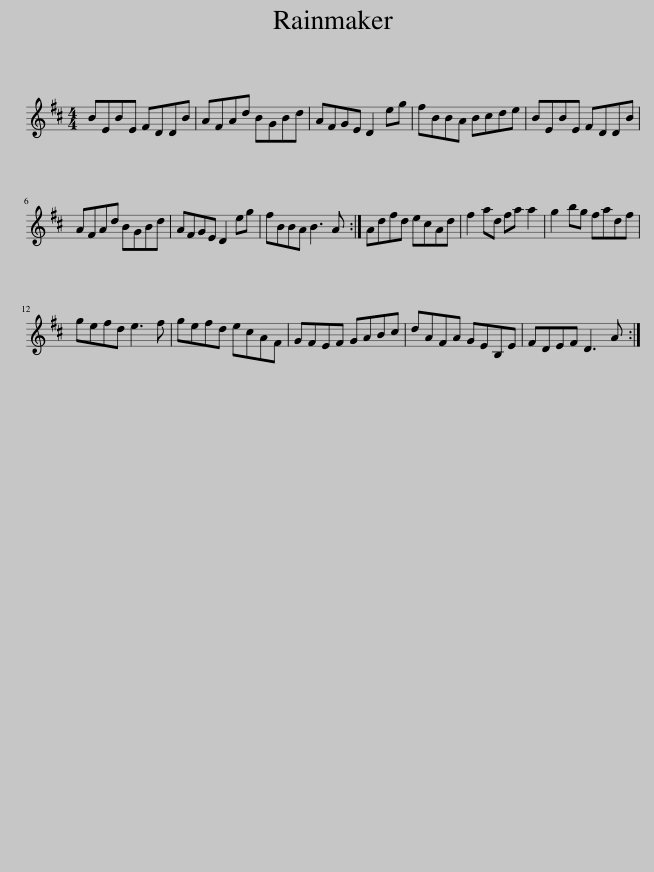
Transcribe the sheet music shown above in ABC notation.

X:1
L:1/8
M:4/4
I:linebreak $
K:D
V:1 treble
V:1
 BEBE FDDB | AFAd BGBd | AFGE D2 eg | fBBA Bcde | BEBE FDDB |$ %5
 AFAd BGBd | AFGE D2 eg | fBBA B3 A :| Adfd ecAd | f2 ad fa a2 | %10
 g2 bg fadf |$ gefd e3 f | gefd ecAF | GFEF GABc | dAFA GEB,E | %15
 FDEF D3 A :| %16
